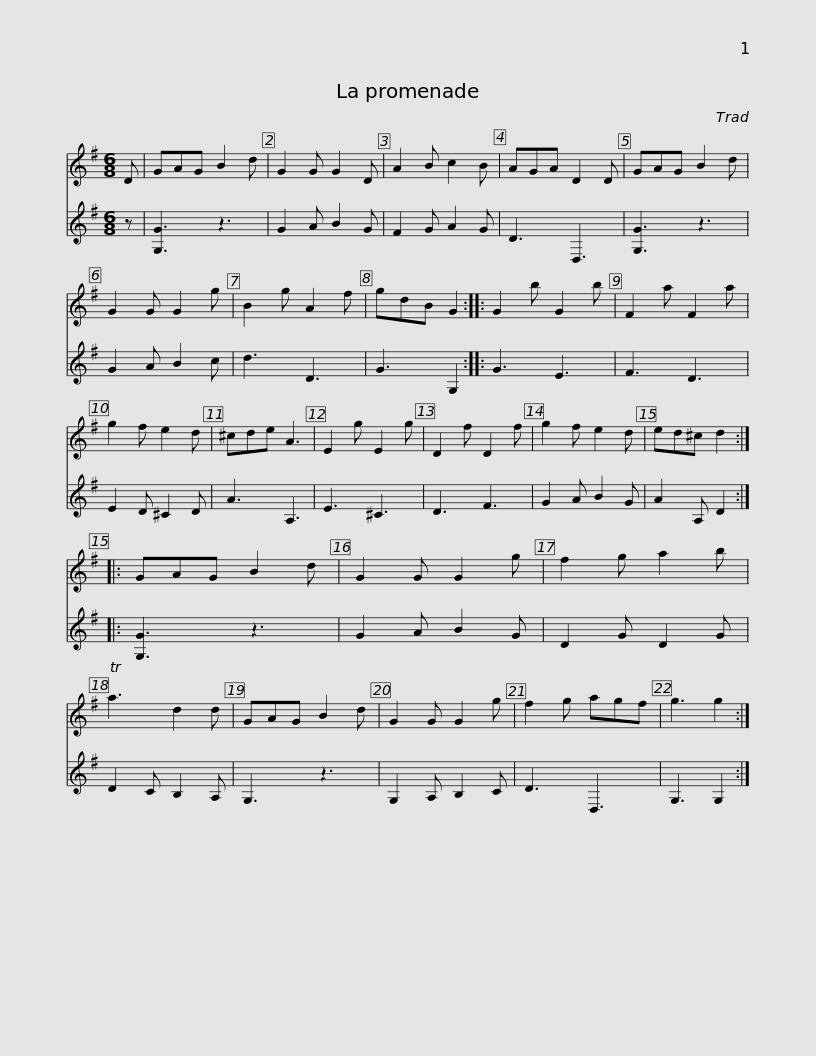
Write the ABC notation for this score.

X:1
%%score 1 2
L:1/8
M:6/8
I:linebreak $
K:G
V:1 treble
V:2 treble
V:1
 D | GAG B2 d | G2 G G2 D | A2 B c2 B | AGA D2 D | %5
 GAG B2 d | G2 G G2 g | B2 g A2 f | gdB G2 ::$ G2 b G2 b | %10
 F2 a F2 a | g2 f e2 d | ^cde A3 | E2 g E2 g | D2 f D2 f | %15
 g2 f e2 d | ed^c d2 ::$ GAG B2 d | G2 G G2 g | f2 g a2 b | %20
 Ta3 d2 d | GAG B2 d | G2 G G2 g | f2 g agf | g3 g2 :| %25
V:2
 z | [G,G]3 z3 | G2 A B2 G | F2 G A2 G | D3 D,3 | %5
 [G,G]3 z3 | G2 A B2 c | d3 D3 | G3 G,2 ::$ G3 E3 | %10
 F3 D3 | E2 D ^C2 D | A3 A,3 | E3 ^C3 | D3 F3 | %15
 G2 A B2 G | A2 A, D2 ::$ [G,G]3 z3 | G2 A B2 G | D2 G D2 G | %20
 D2 C B,2 A, | G,3 z3 | G,2 A, B,2 C | D3 D,3 | G,3 G,2 :| %25
